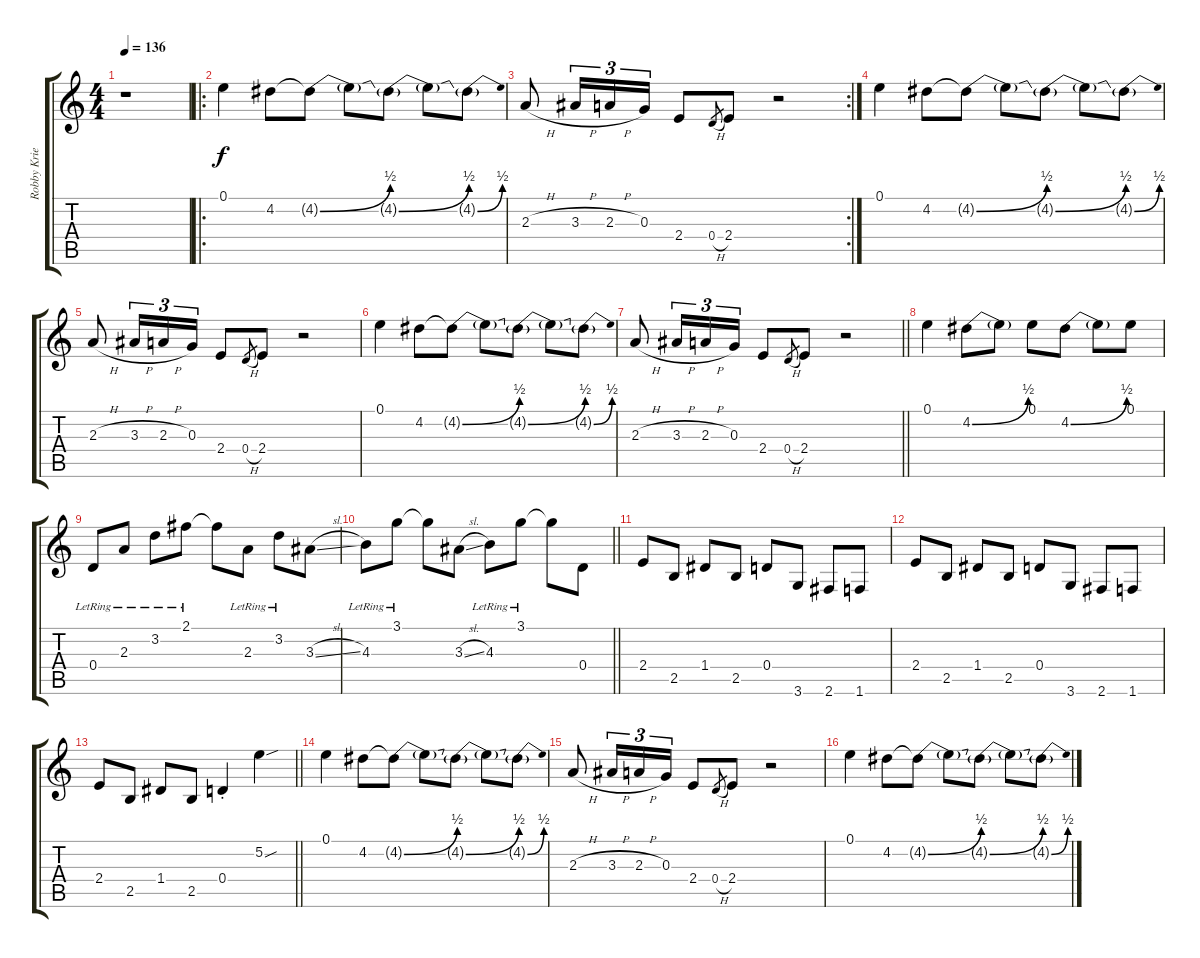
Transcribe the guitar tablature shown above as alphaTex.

\track ("Robby Krieger rhythm" "Robby Krie") {instrument overdrivenguitar}
\staff {score tabs}
\tuning (E4 B3 G3 D3 A2 E2) {hide}
\ts (4 4)
\tempo 136
\clef g2
\ks c
r.1{dy f instrument overdrivenguitar} |
\ro
0.1.4 4.2.8 4.2{be (bend 0 0 60 2) t}.8 4.2{t}.8 4.2{be (bend 0 0 60 2) t}.8 4.2{t}.8 4.2{be (bend 0 0 60 2) t}.8 |
\rc 2
2.3{h}.8 3.3{h}.16{tu (3 2)} 2.3{h}.16{tu (3 2)} 0.3.16{tu (3 2)} 2.4.8 0.4{h}.8{gr} 2.4.8 r.2 |
0.1.4 4.2.8 4.2{be (bend 0 0 60 2) t}.8 4.2{t}.8 4.2{be (bend 0 0 60 2) t}.8 4.2{t}.8 4.2{be (bend 0 0 60 2) t}.8 |
2.3{h}.8 3.3{h}.16{tu (3 2)} 2.3{h}.16{tu (3 2)} 0.3.16{tu (3 2)} 2.4.8 0.4{h}.8{gr} 2.4.8 r.2 |
0.1.4 4.2.8 4.2{be (bend 0 0 60 2) t}.8 4.2{t}.8 4.2{be (bend 0 0 60 2) t}.8 4.2{t}.8 4.2{be (bend 0 0 60 2) t}.8 |
\barLineRight lightlight
2.3{h}.8 3.3{h}.16{tu (3 2)} 2.3{h}.16{tu (3 2)} 0.3.16{tu (3 2)} 2.4.8 0.4{h}.8{gr} 2.4.8 r.2 |
0.1.4 4.2{be (bend 0 0 60 2)}.8 4.2{t}.8 0.1.8 4.2{be (bend 0 0 60 2)}.8 4.2{t}.8 0.1.8 |
0.4{lr}.8 2.3{lr}.8 3.2{lr}.8 2.1{lr}.8 2.1{t}.8 2.3{lr}.8 3.2{lr}.8 3.3{sl}.8 |
\barLineRight lightlight
4.3{lr}.8 3.1{lr}.8 3.1{t}.8 3.3{sl}.8 4.3{lr}.8 3.1{lr}.8 3.1{t}.8 0.4.8 |
2.4.8 2.5.8 1.4.8 2.5.8 0.4.8 3.6.8 2.6.8 1.6.8 |
2.4.8 2.5.8 1.4.8 2.5.8 0.4.8 3.6.8 2.6.8 1.6.8 |
\barLineRight lightlight
2.4.8 2.5.8 1.4.8 2.5.8 0.4{st}.4 5.2{sou}.4 |
0.1.4 4.2.8 4.2{be (bend 0 0 60 2) t}.8 4.2{t}.8 4.2{be (bend 0 0 60 2) t}.8 4.2{t}.8 4.2{be (bend 0 0 60 2) t}.8 |
2.3{h}.8 3.3{h}.16{tu (3 2)} 2.3{h}.16{tu (3 2)} 0.3.16{tu (3 2)} 2.4.8 0.4{h}.8{gr} 2.4.8 r.2 |
0.1.4 4.2.8 4.2{be (bend 0 0 60 2) t}.8 4.2{t}.8 4.2{be (bend 0 0 60 2) t}.8 4.2{t}.8 4.2{be (bend 0 0 60 2) t}.8
